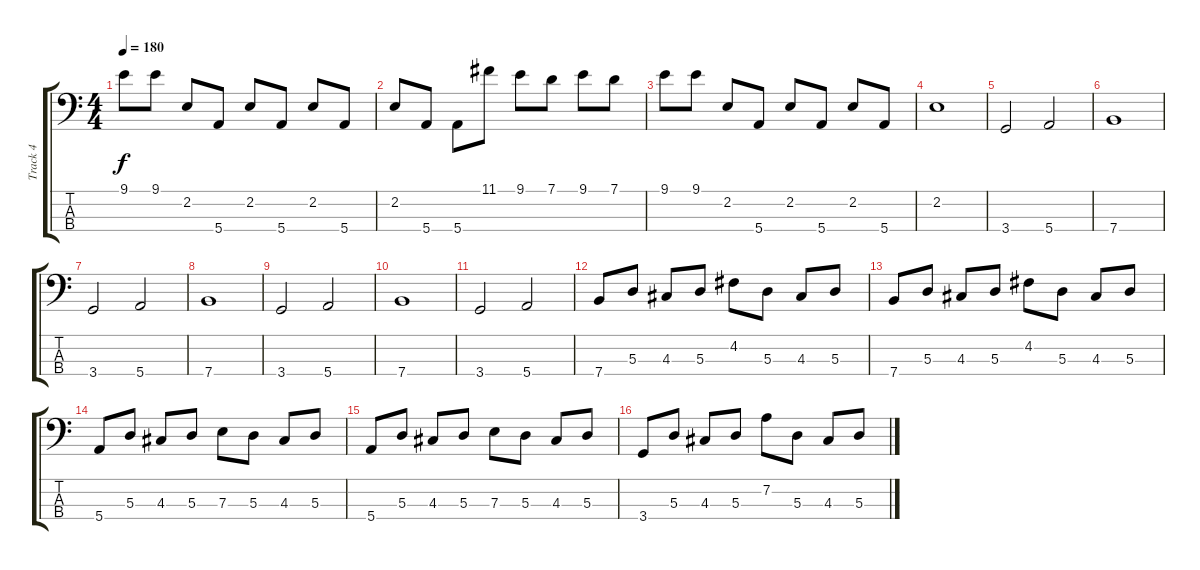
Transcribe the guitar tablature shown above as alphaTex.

\track ("Track 4" "Track 4") {instrument electricbassfinger}
\staff {score tabs}
\tuning (G2 D2 A1 E1) {hide}
\ts (4 4)
\tempo 180
\clef f4
\ks c
9.1.8{dy f} 9.1.8 2.2.8 5.4.8 2.2.8 5.4.8 2.2.8 5.4.8 |
2.2.8 5.4.8 5.4.8 11.1.8 9.1.8 7.1.8 9.1.8 7.1.8 |
9.1.8 9.1.8 2.2.8 5.4.8 2.2.8 5.4.8 2.2.8 5.4.8 |
2.2.1 |
3.4.2 5.4.2 |
7.4.1 |
3.4.2 5.4.2 |
7.4.1 |
3.4.2 5.4.2 |
7.4.1 |
3.4.2 5.4.2 |
7.4.8 5.3.8 4.3.8 5.3.8 4.2.8 5.3.8 4.3.8 5.3.8 |
7.4.8 5.3.8 4.3.8 5.3.8 4.2.8 5.3.8 4.3.8 5.3.8 |
5.4.8 5.3.8 4.3.8 5.3.8 7.3.8 5.3.8 4.3.8 5.3.8 |
5.4.8 5.3.8 4.3.8 5.3.8 7.3.8 5.3.8 4.3.8 5.3.8 |
3.4.8 5.3.8 4.3.8 5.3.8 7.2.8 5.3.8 4.3.8 5.3.8
